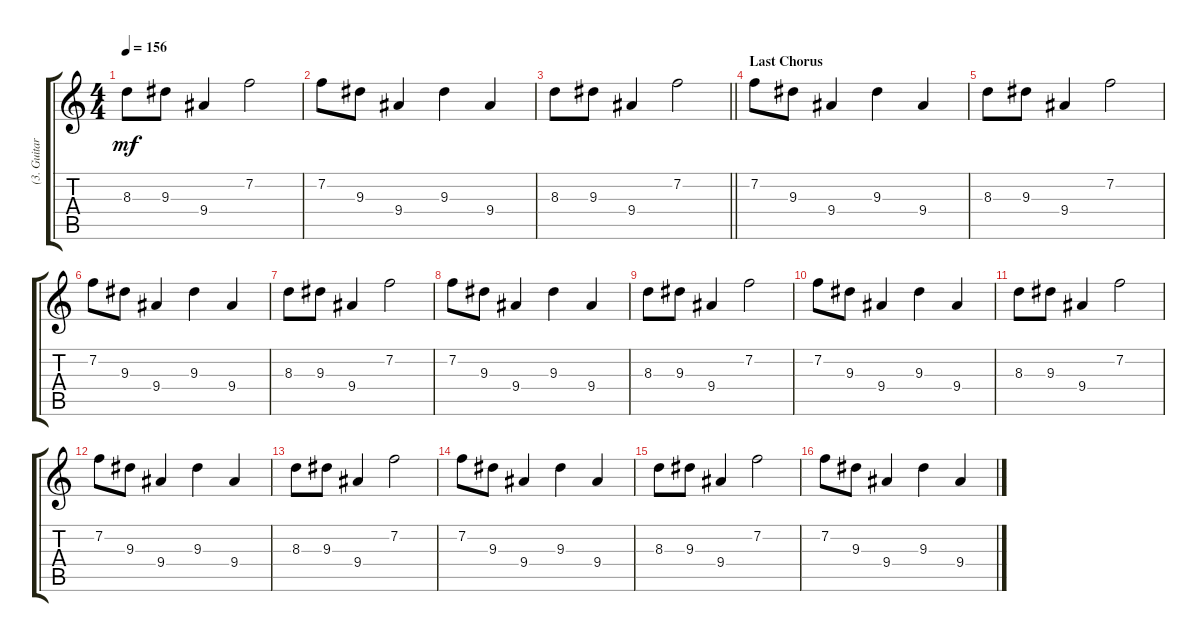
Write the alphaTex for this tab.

\track ("(3. Guitar)" "(3. Guitar") {instrument distortionguitar}
\staff {score tabs}
\tuning (Eb4 Bb3 Gb3 Db3 Ab2 Eb2) {hide}
\ts (4 4)
\tempo 156
\clef g2
\ks c
8.3.8{dy mf} 9.3.8 9.4.4 7.2.2 |
7.2.8 9.3.8 9.4.4 9.3.4 9.4.4 |
\barLineRight lightlight
8.3.8 9.3.8 9.4.4 7.2.2 |
\section ("" "Last Chorus")
7.2.8 9.3.8 9.4.4 9.3.4 9.4.4 |
8.3.8 9.3.8 9.4.4 7.2.2 |
7.2.8 9.3.8 9.4.4 9.3.4 9.4.4 |
8.3.8 9.3.8 9.4.4 7.2.2 |
7.2.8 9.3.8 9.4.4 9.3.4 9.4.4 |
8.3.8 9.3.8 9.4.4 7.2.2 |
7.2.8 9.3.8 9.4.4 9.3.4 9.4.4 |
8.3.8 9.3.8 9.4.4 7.2.2 |
7.2.8 9.3.8 9.4.4 9.3.4 9.4.4 |
8.3.8 9.3.8 9.4.4 7.2.2 |
7.2.8 9.3.8 9.4.4 9.3.4 9.4.4 |
8.3.8 9.3.8 9.4.4 7.2.2 |
7.2.8 9.3.8 9.4.4 9.3.4 9.4.4
